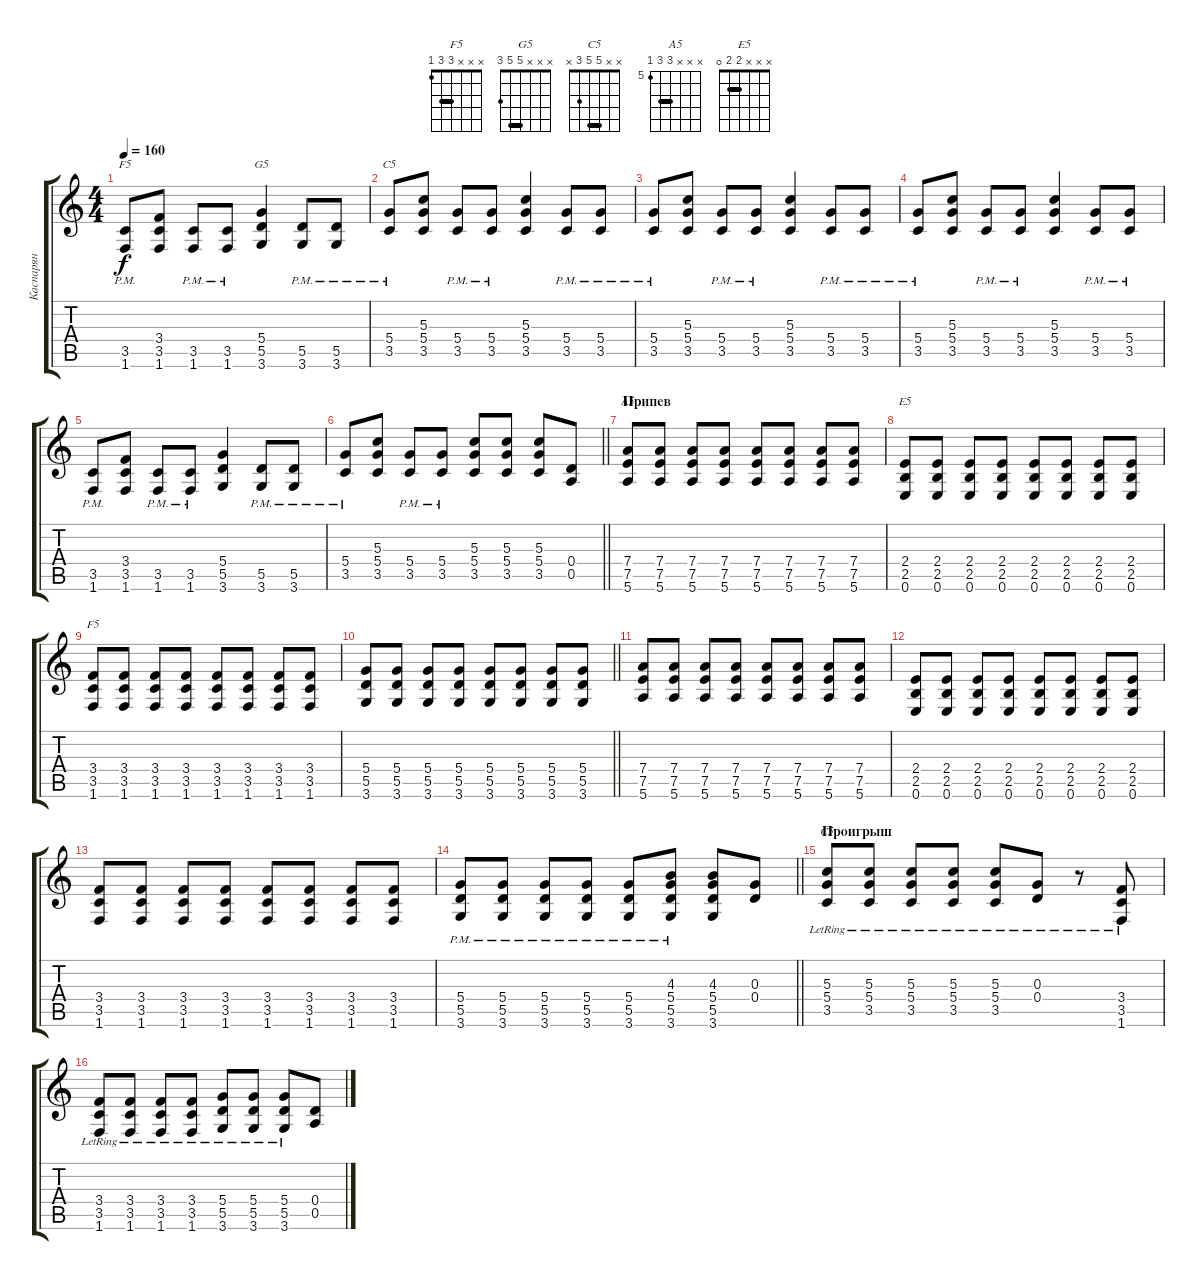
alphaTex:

\track ("Каспарян" "Каспарян") {instrument distortionguitar}
\staff {score tabs}
\tuning (E4 B3 G3 D3 A2 E2) {hide}
\chord ("F5" x x x x 3 1)
\chord ("G5" x x x 5 5 3) {barre 5}
\chord ("C5" x x x 5 3 x)
\chord ("A5" x x x 7 7 5) {firstfret 5 barre 7}
\chord ("E5" x x x 2 2 0) {barre 2}
\chord ("F5" x x x 3 3 1) {barre 3}
\chord ("C5" x x 5 5 3 x) {barre 5}
\ts (4 4)
\tempo 160
\clef g2
\ks c
(3.5{pm} 1.6{pm}).8{ch "F5" dy f} (3.4 3.5 1.6).8 (3.5{pm} 1.6{pm}).8 (3.5{pm} 1.6{pm}).8 (5.4 5.5 3.6).4{ch "G5"} (5.5{pm} 3.6{pm}).8 (5.5{pm} 3.6{pm}).8 |
(5.4{pm} 3.5{pm}).8{ch "C5"} (5.3 5.4 3.5).8 (5.4{pm} 3.5{pm}).8 (5.4{pm} 3.5{pm}).8 (5.3 5.4 3.5).4 (5.4{pm} 3.5{pm}).8 (5.4{pm} 3.5{pm}).8 |
(5.4{pm} 3.5{pm}).8 (5.3 5.4 3.5).8 (5.4{pm} 3.5{pm}).8 (5.4{pm} 3.5{pm}).8 (5.3 5.4 3.5).4 (5.4{pm} 3.5{pm}).8 (5.4{pm} 3.5{pm}).8 |
(5.4{pm} 3.5{pm}).8 (5.3 5.4 3.5).8 (5.4{pm} 3.5{pm}).8 (5.4{pm} 3.5{pm}).8 (5.3 5.4 3.5).4 (5.4{pm} 3.5{pm}).8 (5.4{pm} 3.5{pm}).8 |
(3.5{pm} 1.6{pm}).8 (3.4 3.5 1.6).8 (3.5{pm} 1.6{pm}).8 (3.5{pm} 1.6{pm}).8 (5.4 5.5 3.6).4 (5.5{pm} 3.6{pm}).8 (5.5{pm} 3.6{pm}).8 |
\barLineRight lightlight
(5.4{pm} 3.5{pm}).8 (5.3 5.4 3.5).8 (5.4{pm} 3.5{pm}).8 (5.4{pm} 3.5{pm}).8 (5.3 5.4 3.5).8 (5.3 5.4 3.5).8 (5.3 5.4 3.5).8 (0.4 0.5).8 |
\section ("" "Припев")
(7.4 7.5 5.6).8{ch "A5"} (7.4 7.5 5.6).8 (7.4 7.5 5.6).8 (7.4 7.5 5.6).8 (7.4 7.5 5.6).8 (7.4 7.5 5.6).8 (7.4 7.5 5.6).8 (7.4 7.5 5.6).8 |
(2.4 2.5 0.6).8{ch "E5"} (2.4 2.5 0.6).8 (2.4 2.5 0.6).8 (2.4 2.5 0.6).8 (2.4 2.5 0.6).8 (2.4 2.5 0.6).8 (2.4 2.5 0.6).8 (2.4 2.5 0.6).8 |
(3.4 3.5 1.6).8{ch "F5"} (3.4 3.5 1.6).8 (3.4 3.5 1.6).8 (3.4 3.5 1.6).8 (3.4 3.5 1.6).8 (3.4 3.5 1.6).8 (3.4 3.5 1.6).8 (3.4 3.5 1.6).8 |
\barLineRight lightlight
(5.4 5.5 3.6).8 (5.4 5.5 3.6).8 (5.4 5.5 3.6).8 (5.4 5.5 3.6).8 (5.4 5.5 3.6).8 (5.4 5.5 3.6).8 (5.4 5.5 3.6).8 (5.4 5.5 3.6).8 |
(7.4 7.5 5.6).8 (7.4 7.5 5.6).8 (7.4 7.5 5.6).8 (7.4 7.5 5.6).8 (7.4 7.5 5.6).8 (7.4 7.5 5.6).8 (7.4 7.5 5.6).8 (7.4 7.5 5.6).8 |
(2.4 2.5 0.6).8 (2.4 2.5 0.6).8 (2.4 2.5 0.6).8 (2.4 2.5 0.6).8 (2.4 2.5 0.6).8 (2.4 2.5 0.6).8 (2.4 2.5 0.6).8 (2.4 2.5 0.6).8 |
(3.4 3.5 1.6).8 (3.4 3.5 1.6).8 (3.4 3.5 1.6).8 (3.4 3.5 1.6).8 (3.4 3.5 1.6).8 (3.4 3.5 1.6).8 (3.4 3.5 1.6).8 (3.4 3.5 1.6).8 |
\barLineRight lightlight
(5.4{pm} 5.5{pm} 3.6{pm}).8 (5.4{pm} 5.5{pm} 3.6{pm}).8 (5.4{pm} 5.5{pm} 3.6{pm}).8 (5.4{pm} 5.5{pm} 3.6{pm}).8 (5.4{pm} 5.5{pm} 3.6).8 (4.3{pm} 5.4{pm} 5.5 3.6).8 (4.3 5.4 5.5 3.6).8 (0.3 0.4).8 |
\section ("" "Проигрыш")
(5.3{lr} 5.4{lr} 3.5{lr}).8{ch "C5"} (5.3{lr} 5.4{lr} 3.5{lr}).8 (5.3{lr} 5.4{lr} 3.5{lr}).8 (5.3{lr} 5.4{lr} 3.5{lr}).8 (5.3{lr} 5.4{lr} 3.5{lr}).8 (0.3{lr} 0.4{lr}).8 r.8 (3.4{lr} 3.5{lr} 1.6{lr}).8 |
(3.4{lr} 3.5{lr} 1.6{lr}).8 (3.4{lr} 3.5{lr} 1.6{lr}).8 (3.4{lr} 3.5{lr} 1.6{lr}).8 (3.4{lr} 3.5{lr} 1.6{lr}).8 (5.4{lr} 5.5{lr} 3.6{lr}).8 (5.4{lr} 5.5{lr} 3.6{lr}).8 (5.4{lr} 5.5{lr} 3.6{lr}).8 (0.4 0.5).8
